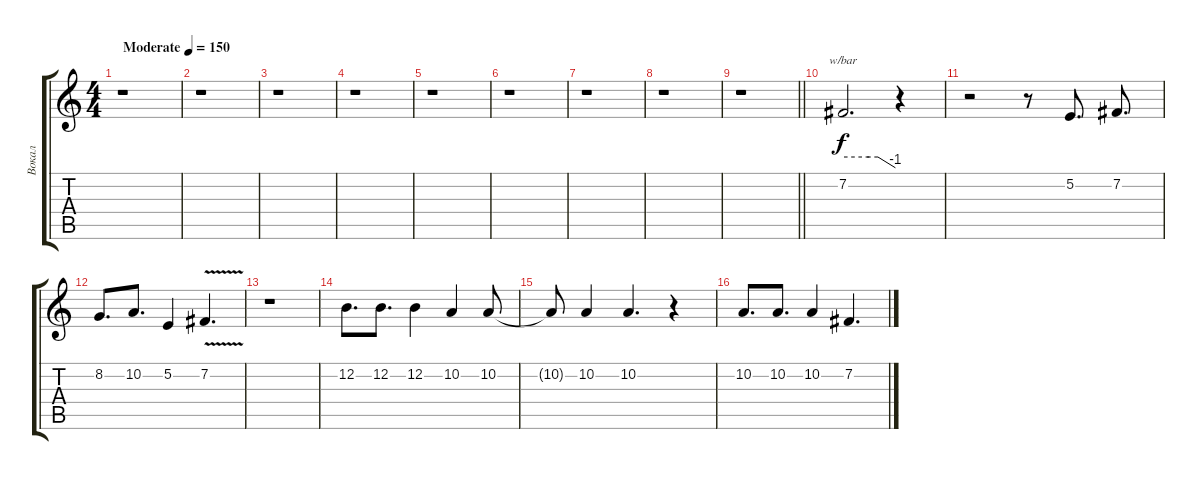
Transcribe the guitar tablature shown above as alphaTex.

\track ("Вокал" "Вокал") {instrument oboe}
\staff {score tabs}
\tuning (E4 B3 G3 D3 A2 E2) {hide}
\ts (4 4)
\tempo (150 "Moderate")
\clef g2
\ks c
r.1{dy f instrument oboe} |
r.1 |
r.1 |
r.1 |
r.1 |
r.1 |
r.1 |
r.1 |
\barLineRight lightlight
r.1 |
7.2.2{d tbe (custom default 0 0 30 0 40 0 60 -4)} r.4 |
r.2 r.8 5.2.8{d} 7.2.8{d} |
8.2.8{d} 10.2.8{d} 5.2.4 7.2{v}.4{d} |
r.1 |
12.2.8{d} 12.2.8{d} 12.2.4 10.2.4 10.2.8 |
10.2{t}.8 10.2.4 10.2.4{d} r.4 |
10.2.8{d} 10.2.8{d} 10.2.4 7.2.4{d}
